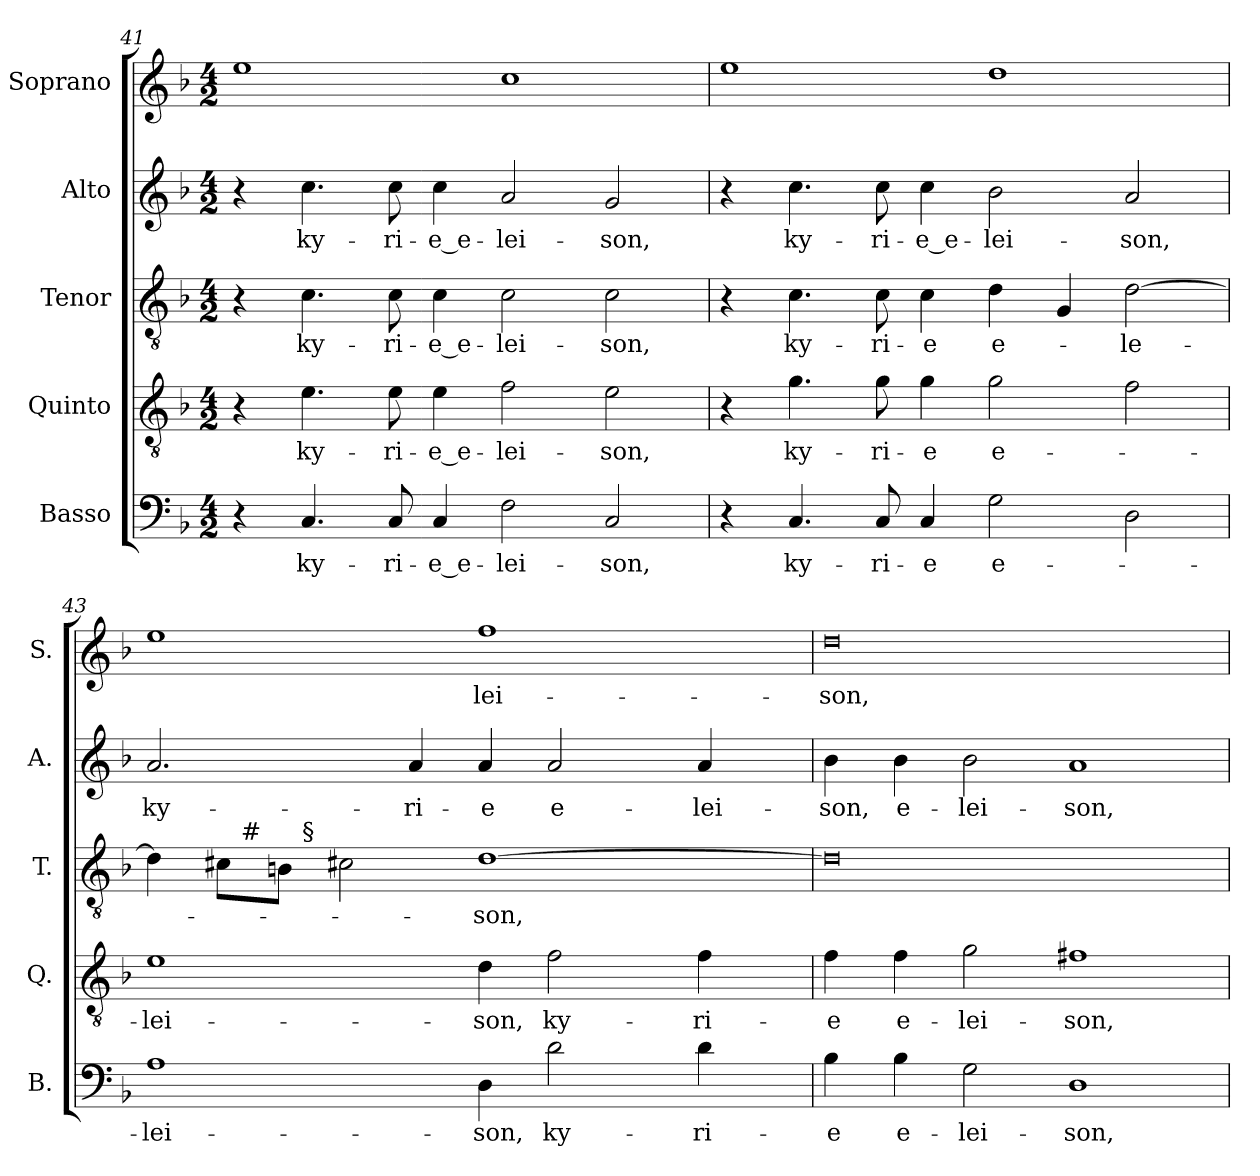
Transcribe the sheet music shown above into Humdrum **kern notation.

**kern	**text	**kern	**text	**kern	**text	**kern	**text	**kern	**text
*part5	*part5	*part4	*part4	*part3	*part3	*part2	*part2	*part1	*part1
*staff5	*staff5	*staff4	*staff4	*staff3	*staff3	*staff2	*staff2	*staff1	*staff1
*I"Basso	*	*I"Quinto	*	*I"Tenor	*	*I"Alto	*	*I"Soprano	*
*I'B.	*	*I'Q.	*	*I'T.	*	*I'A.	*	*I'S.	*
*clefF4	*	*clefGv2	*	*clefGv2	*	*clefG2	*	*clefG2	*
*	*	*ITrd7c12	*	*ITrd7c12	*	*	*	*	*
*k[b-]	*	*k[b-]	*	*k[b-]	*	*k[b-]	*	*k[b-]	*
*F:	*	*F:	*	*F:	*	*F:	*	*F:	*
*M4/2	*	*M4/2	*	*M4/2	*	*M4/2	*	*M4/2	*
=41	=41	=41	=41	=41	=41	=41	=41	=41	=41
4r	.	4r	.	4r	.	4r	.	1eei	.
!	!LO:LY:b:color=#000000	!	!	!	!	!	!	!	!
!	!	!	!LO:LY:b:color=#000000	!	!	!	!	!	!
!	!	!	!	!	!LO:LY:b:color=#000000	!	!	!	!
!	!	!	!	!	!	!	!LO:LY:b:color=#000000	!	!
4.Ci/	ky-	4.Ei\	ky-	4.Ci\	ky-	4.cci\	ky-	.	.
!	!LO:LY:b:color=#000000	!	!	!	!	!	!	!	!
!	!	!	!LO:LY:b:color=#000000	!	!	!	!	!	!
!	!	!	!	!	!LO:LY:b:color=#000000	!	!	!	!
!	!	!	!	!	!	!	!LO:LY:b:color=#000000	!	!
8Ci/	-ri-	8Ei\	-ri-	8Ci\	-ri-	8cci\	-ri-	.	.
!	!LO:LY:b:color=#000000	!	!	!	!	!	!	!	!
!	!	!	!LO:LY:b:color=#000000	!	!	!	!	!	!
!	!	!	!	!	!LO:LY:b:color=#000000	!	!	!	!
!	!	!	!	!	!	!	!LO:LY:b:color=#000000	!	!
4Ci/	-e_e-	4Ei\	-e_e-	4Ci\	-e_e-	4cci\	-e_e-	.	.
!	!LO:LY:b:color=#000000	!	!	!	!	!	!	!	!
!	!	!	!LO:LY:b:color=#000000	!	!	!	!	!	!
!	!	!	!	!	!LO:LY:b:color=#000000	!	!	!	!
!	!	!	!	!	!	!	!LO:LY:b:color=#000000	!	!
2Fi\	-lei-	2Fi\	-lei-	2Ci\	-lei-	2ai/	-lei-	1cci	.
!	!LO:LY:b:color=#000000	!	!	!	!	!	!	!	!
!	!	!	!LO:LY:b:color=#000000	!	!	!	!	!	!
!	!	!	!	!	!LO:LY:b:color=#000000	!	!	!	!
!	!	!	!	!	!	!	!LO:LY:b:color=#000000	!	!
2Ci/	-son,	2Ei\	-son,	2Ci\	-son,	2gi/	-son,	.	.
=42	=42	=42	=42	=42	=42	=42	=42	=42	=42
4r	.	4r	.	4r	.	4r	.	1eei	.
!	!LO:LY:b:color=#000000	!	!	!	!	!	!	!	!
!	!	!	!LO:LY:b:color=#000000	!	!	!	!	!	!
!	!	!	!	!	!LO:LY:b:color=#000000	!	!	!	!
!	!	!	!	!	!	!	!LO:LY:b:color=#000000	!	!
4.Ci/	ky-	4.Gi\	ky-	4.Ci\	ky-	4.cci\	ky-	.	.
!	!LO:LY:b:color=#000000	!	!	!	!	!	!	!	!
!	!	!	!LO:LY:b:color=#000000	!	!	!	!	!	!
!	!	!	!	!	!LO:LY:b:color=#000000	!	!	!	!
!	!	!	!	!	!	!	!LO:LY:b:color=#000000	!	!
8Ci/	-ri-	8Gi\	-ri-	8Ci\	-ri-	8cci\	-ri-	.	.
!	!LO:LY:b:color=#000000	!	!	!	!	!	!	!	!
!	!	!	!LO:LY:b:color=#000000	!	!	!	!	!	!
!	!	!	!	!	!LO:LY:b:color=#000000	!	!	!	!
!	!	!	!	!	!	!	!LO:LY:b:color=#000000	!	!
4Ci/	-e	4Gi\	-e	4Ci\	-e	4cci\	-e_e-	.	.
!	!LO:LY:b:color=#000000	!	!	!	!	!	!	!	!
!	!	!	!LO:LY:b:color=#000000	!	!	!	!	!	!
!	!	!	!	!	!LO:LY:b:color=#000000	!	!	!	!
!	!	!	!	!	!	!	!LO:LY:b:color=#000000	!	!
2Gi\	e-	2Gi\	e-	4Di\	e-	2b-i\	-lei-	1ddi	.
.	.	.	.	4GGi/	.	.	.	.	.
!	!	!	!	!	!LO:LY:b:color=#000000	!	!	!	!
!	!	!	!	!	!	!	!LO:LY:b:color=#000000	!	!
2Di\	.	2Fi\	.	[2Di\	-le-	2ai/	-son,	.	.
=43	=43	=43	=43	=43	=43	=43	=43	=43	=43
!	!LO:LY:b:color=#000000	!	!	!	!	!	!	!	!
!	!	!	!LO:LY:b:color=#000000	!	!	!	!	!	!
!	!	!	!	!	!	!	!LO:LY:b:color=#000000	!	!
*	*	*	*	*^	*	*	*	*	*
*	*	*	*	*	*^	*	*	*	*	*
1Ai	-lei-	1Ei	-lei-	4Di\]	4ryy	4ryy	.	2.ai/	ky-	1eei	.
.	.	.	.	8C#i\L	32ryy	8ryy	.	.	.	.	.
.	.	.	.	.	256ryy	.	.	.	.	.	.
!	!	!	!	!	!LO:TX:a:t=#	!	!	!	!	!	!
.	.	.	.	.	1ryy	.	.	.	.	.	.
.	.	.	.	8BBi\J	.	32ryy	.	.	.	.	.
.	.	.	.	.	.	256ryy	.	.	.	.	.
!	!	!	!	!	!	!LO:TX:a:t=§	!	!	!	!	!
.	.	.	.	.	.	1ryy	.	.	.	.	.
.	.	.	.	2C#Xi\	.	.	.	.	.	.	.
!	!	!	!	!	!	!	!	!	!LO:LY:b:color=#000000	!	!
.	.	.	.	.	.	.	.	4ai/	-ri-	.	.
!	!LO:LY:b:color=#000000	!	!	!	!	!	!	!	!	!	!
!	!	!	!LO:LY:b:color=#000000	!	!	!	!	!	!	!	!
!	!	!	!	!	!	!	!LO:LY:b:color=#000000	!	!	!	!
!	!	!	!	!	!	!	!	!	!LO:LY:b:color=#000000	!	!
!	!	!	!	!	!	!	!	!	!	!	!LO:LY:b:color=#000000
4Di\	-son,	4Di\	-son,	[1Di	.	.	-son,	4ai/	-e	1ffi	-lei-
!	!LO:LY:b:color=#000000	!	!	!	!	!	!	!	!	!	!
!	!	!	!LO:LY:b:color=#000000	!	!	!	!	!	!	!	!
!	!	!	!	!	!	!	!	!	!LO:LY:b:color=#000000	!	!
2di\	ky-	2Fi\	ky-	.	.	.	.	2ai/	e-	.	.
.	.	.	.	.	2ryy	.	.	.	.	.	.
.	.	.	.	.	.	2ryy	.	.	.	.	.
!	!LO:LY:b:color=#000000	!	!	!	!	!	!	!	!	!	!
!	!	!	!LO:LY:b:color=#000000	!	!	!	!	!	!	!	!
!	!	!	!	!	!	!	!	!	!LO:LY:b:color=#000000	!	!
4di\	-ri-	4Fi\	-ri-	.	.	.	.	4ai/	-lei-	.	.
.	.	.	.	.	8ryy	.	.	.	.	.	.
.	.	.	.	.	16ryy	16ryy	.	.	.	.	.
.	.	.	.	.	64..ryy	64..ryy	.	.	.	.	.
*	*	*	*	*v	*v	*v	*	*	*	*	*
!!LO:PB:g=z
=44	=44	=44	=44	=44	=44	=44	=44	=44	=44
*	*	*	*	*^	*	*	*	*	*
*	*	*	*	*	*^	*	*	*	*	*
!	!LO:LY:b:color=#000000	!	!	!	!	!	!	!	!	!	!
*	*	*	*	*v	*v	*v	*	*	*	*	*
*	*	*	*	*^	*	*	*	*	*
*	*	*	*	*	*^	*	*	*	*	*
!	!	!	!LO:LY:b:color=#000000	!	!	!	!	!	!	!	!
*	*	*	*	*v	*v	*v	*	*	*	*	*
*	*	*	*	*^	*	*	*	*	*
*	*	*	*	*	*^	*	*	*	*	*
!	!	!	!	!	!	!	!	!	!LO:LY:b:color=#000000	!	!
*	*	*	*	*v	*v	*v	*	*	*	*	*
*	*	*	*	*^	*	*	*	*	*
*	*	*	*	*	*^	*	*	*	*	*
!	!	!	!	!	!	!	!	!	!	!	!LO:LY:b:color=#000000
*	*	*	*	*v	*v	*v	*	*	*	*	*
4B-i\	-e	4Fi\	-e	0Di]	.	4b-i\	-son,	0ddi	-son,
!	!LO:LY:b:color=#000000	!	!	!	!	!	!	!	!
!	!	!	!LO:LY:b:color=#000000	!	!	!	!	!	!
!	!	!	!	!	!	!	!LO:LY:b:color=#000000	!	!
4B-i\	e-	4Fi\	e-	.	.	4b-i\	e-	.	.
!	!LO:LY:b:color=#000000	!	!	!	!	!	!	!	!
!	!	!	!LO:LY:b:color=#000000	!	!	!	!	!	!
!	!	!	!	!	!	!	!LO:LY:b:color=#000000	!	!
2Gi\	-lei-	2Gi\	-lei-	.	.	2b-i\	-lei-	.	.
!	!LO:LY:b:color=#000000	!	!	!	!	!	!	!	!
!	!	!	!LO:LY:b:color=#000000	!	!	!	!	!	!
!	!	!	!	!	!	!	!LO:LY:b:color=#000000	!	!
1Di	-son,	1F#Xi	-son,	.	.	1ai	-son,	.	.
=	=	=	=	=	=	=	=	=	=
*-	*-	*-	*-	*-	*-	*-	*-	*-	*-
